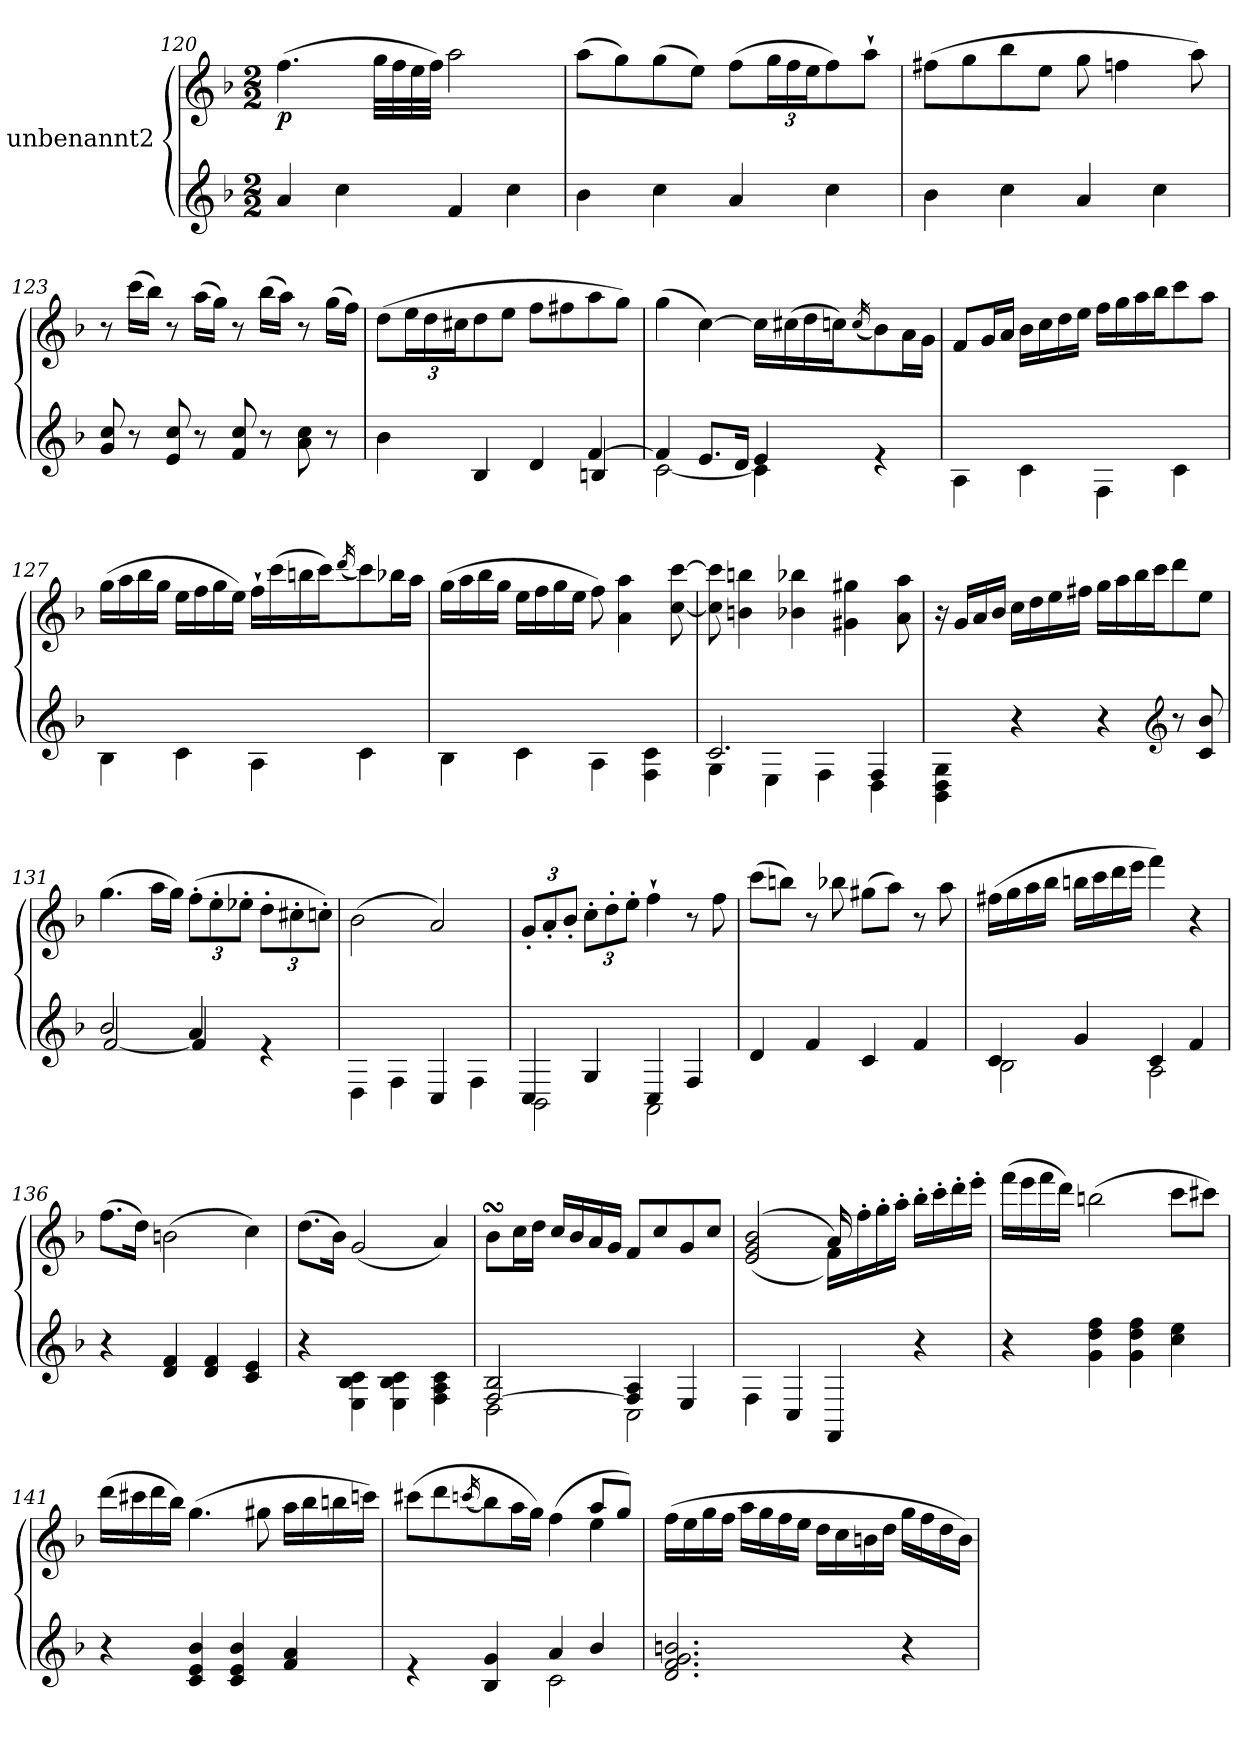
**kern	**kern	**dynam
*part1	*part1	*part1
*staff2	*staff1	*staff1/2
*I"unbenannt2	*	*
!!LO:LB:g=z
*clefG2	*clefG2	*
*k[b-]	*k[b-]	*
*M2/2	*M2/2	*
=120	=120	=120
!	!	!LO:DY:b
4a/	(>4.ff\	p
4cc\	.	.
.	32gg\LLL	.
.	32ff\	.
.	32ee\	.
.	32ff\JJJ)	.
4f/	2aa\	.
4cc\	.	.
=121	=121	=121
4b-\	(>8aa\L	.
.	8gg\)	.
4cc\	(>8gg\	.
.	8ee\J)	.
4a/	(>8ff\L	.
*	*Xbrackettup	*
.	24gg\L	.
.	24ff\	.
.	24ee\J	.
4cc\	8ff\)	.
.	8aa`\J	.
=122	=122	=122
4b-\	(>8ff#X\L	.
.	8gg\	.
4cc\	8bb-\	.
.	8ee\J	.
4a/	8gg\	.
.	4ffn\	.
4cc\	.	.
.	8aa\)	.
=123	=123	=123
8g/ 8cc/	8r	.
8r	(>16ccc\LL	.
.	16bb-\JJ)	.
8e/ 8cc/	8r	.
8r	(>16aa\LL	.
.	16gg\JJ)	.
8f/ 8cc/	8r	.
8r	(>16bb-\LL	.
.	16aa\JJ)	.
8a\ 8cc\	8r	.
8r	(>16gg\LL	.
.	16ff\JJ)	.
!!LO:LB:g=z
=124	=124	=124
*^	*	*
4b-\	2.ryy	(>8dd\L	.
.	.	24ee\L	.
.	.	24dd\	.
.	.	24cc#X\J	.
4B-/	.	8dd\	.
.	.	8ee\J	.
4d/	.	8ff\L	.
.	.	8ff#X\	.
[4f/	4Bn/	8aa\	.
.	.	8gg\J)	.
=125	=125	=125	=125
4f/]	[2c\	(>4gg\	.
8.e/L	.	[4cc\)	.
16d/Jk	.	.	.
4e/	4c\]	16cc\LL]	.
.	.	(>16cc#X\	.
.	.	16dd\	.
.	.	16ccn\J)	.
.	.	(<16qcc/	.
4re	4ryy	8b-\)	.
.	.	16a\L	.
.	.	16g\JJ	.
*v	*v	*	*
=126	=126	=126
4A\	8f/L	.
.	16g/L	.
.	16a/JJ	.
4c\	16b-\LL	.
.	16cc\	.
.	16dd\	.
.	16ee\JJ	.
4F\	16ff\LL	.
.	16gg\	.
.	16aa\	.
.	16bb-\J	.
4c\	8ccc\	.
.	8aa\J	.
!!LO:PB:g=z
=127	=127	=127
4B-\	(>16gg\LL	.
.	16aa\	.
.	16bb-\	.
.	16gg\JJ	.
4c\	16ee\LL	.
.	16ff\	.
.	16gg\	.
.	16ee\JJ)	.
4A\	16ff`\LL	.
.	(>16ccc\	.
.	16bbn\	.
.	16ccc\J)	.
.	(<16qddd/	.
4c\	8ccc\)	.
.	16bb-X\L	.
.	16aa\JJ	.
=128	=128	=128
4B-\	(>16gg\LL	.
.	16aa\	.
.	16bb-\	.
.	16gg\JJ	.
4c\	16ee\LL	.
.	16ff\	.
.	16gg\	.
.	16ee\JJ	.
4A\	8ff\)	.
.	4a\ 4aa\	.
4F\ 4c\	.	.
.	[8cc\ [8ccc\	.
=129	=129	=129
*^	*	*
2.c/	4G\	8cc\] 8ccc\]	.
.	.	4bn\ 4bbn\	.
.	4E\	.	.
.	.	4b-X\ 4bb-X\	.
.	4F\	.	.
.	.	4g#X\ 4gg#X\	.
4F/	4D\	.	.
.	.	8a\ 8aa\	.
*v	*v	*	*
!!LO:LB:g=z
=130	=130	=130
4BB-\ 4D\ 4G\	16r	.
.	16g/LL	.
.	16a/	.
.	16b-/JJ	.
4r	16cc\LL	.
.	16dd\	.
.	16ee\	.
.	16ff#X\JJ	.
4r	16gg\LL	.
.	16aa\	.
.	16bb-\	.
.	16ccc\J	.
*clefG2	*	*
8r	8ddd\	.
8c/ 8b-/	8ee\J	.
=131	=131	=131
*^	*	*
2b-/	[2f/	(>4.gg\	.
.	.	16aa\LL	.
.	.	16gg\JJ)	.
4a/	4f/]	(>12ff'\L	.
.	.	12ee'\	.
.	.	12ee-X'\J	.
4re	4ryy	12dd'\L	.
.	.	12cc#X'\	.
.	.	12ccn'\J)	.
*v	*v	*	*
=132	=132	=132
4D\	(>2b-\	.
4F\	.	.
4C/	2a/)	.
4F\	.	.
!!LO:LB:g=z
=133	=133	=133
*^	*	*
4C/	2BB-\	12g'/L	.
.	.	12a'/	.
.	.	12b-'/J	.
4G/	.	12cc'\L	.
.	.	12dd'\	.
.	.	12ee'\J	.
4C/	2AA\	4ff`\	.
4F/	.	8r	.
.	.	8ff\	.
*v	*v	*	*
=134	=134	=134
4d/	(>8ccc\L	.
.	8bbn\J)	.
4f/	8r	.
.	8bb-X\	.
4c/	(>8gg#X\L	.
.	8aa\J)	.
4f/	8r	.
.	8aa\	.
=135	=135	=135
*^	*	*
4c/	2B-\	(>16ff#X\LL	.
.	.	16gg\	.
.	.	16aa\	.
.	.	16bb-\JJ	.
4g/	.	16bbn\LL	.
.	.	16ccc\	.
.	.	16ddd\	.
.	.	16eee\JJ	.
4c/	2A\	4fff\)	.
4f/	.	4r	.
*v	*v	*	*
!!LO:LB:g=z
=136	=136	=136
4r	(>8.ff\L	.
.	16dd\Jk)	.
4d/ 4f/	(>2bn\	.
4d/ 4f/	.	.
4c/ 4e/	4cc\)	.
=137	=137	=137
4r	(>8.dd\L	.
.	16b-\Jk)	.
4E\ 4B-\ 4c\	(<2g/	.
4E\ 4B-\ 4c\	.	.
4F\ 4A\ 4c\	4a/)	.
=138	=138	=138
*^	*	*
[2F/ 2B-/	2D\	8b-sSSs\L	.
.	.	16cc\L	.
.	.	16dd\JJ	.
.	.	16cc/LL	.
.	.	16b-/	.
.	.	16a/	.
.	.	16g/JJ	.
4F/] 4A/	2C\	8f/L	.
.	.	8cc/	.
4E/	.	8g/	.
.	.	8cc/J	.
*v	*v	*	*
=139	=139	=139
*	*^	*
4F\	(>(<2e/ 2g/ 2b-/	2ryy	.
4C/	.	.	.
4FF/	16f\LL))	16a/	.
.	16ff'\	4..ryy	.
.	16gg'\	.	.
.	16aa'\JJ	.	.
4r	16bb-'\LL	.	.
.	16ccc'\	.	.
.	16ddd'\	.	.
.	16eee'\JJ	.	.
*	*v	*v	*
!!LO:LB:g=z
=140	=140	=140
4r	(>16fff\LL	.
.	16eee\	.
.	16fff\	.
.	16ddd\JJ)	.
4g\ 4dd\ 4ff\	(>2bbn\	.
4g\ 4dd\ 4ff\	.	.
4cc\ 4ee\	8ccc\L	.
.	8ccc#X\J)	.
=141	=141	=141
4r	(>16ddd\LL	.
.	16ccc#X\	.
.	16ddd\	.
.	16bb-\JJ)	.
4c/ 4e/ 4b-/	(>4.gg\	.
4c/ 4e/ 4b-/	.	.
.	8gg#X\	.
4f/ 4a/	16aa\LL	.
.	16bb-\	.
.	16bbn\	.
.	16cccn\JJ)	.
=142	=142	=142
*^	*^	*
4re	2ryy	(>8ccc#X\L	2.ryy	.
.	.	8ddd\	.	.
.	.	(<16qcccn/	.	.
4B-/ 4g/	.	8bb-\)	.	.
.	.	16aa\L	.	.
.	.	16gg\JJ)	.	.
4a/	2c\	(>4ff\	.	.
4b-/	.	8aa/L	4ee\	.
.	.	8gg/J)	.	.
*v	*v	*	*	*
*	*v	*v	*
!!LO:PB:g=z
=143	=143	=143
2.d/ 2.f/ 2.g/ 2.bn/	(>16ff\LL	.
.	16ee\	.
.	16gg\	.
.	16ff\JJ	.
.	16aa\LL	.
.	16gg\	.
.	16ff\	.
.	16ee\JJ	.
.	16dd\LL	.
.	16cc\	.
.	16bn\	.
.	16dd\JJ	.
4r	16gg\LL	.
.	16ff\	.
.	16dd\	.
.	16b\JJ)	.
=	=	=
*-	*-	*-
